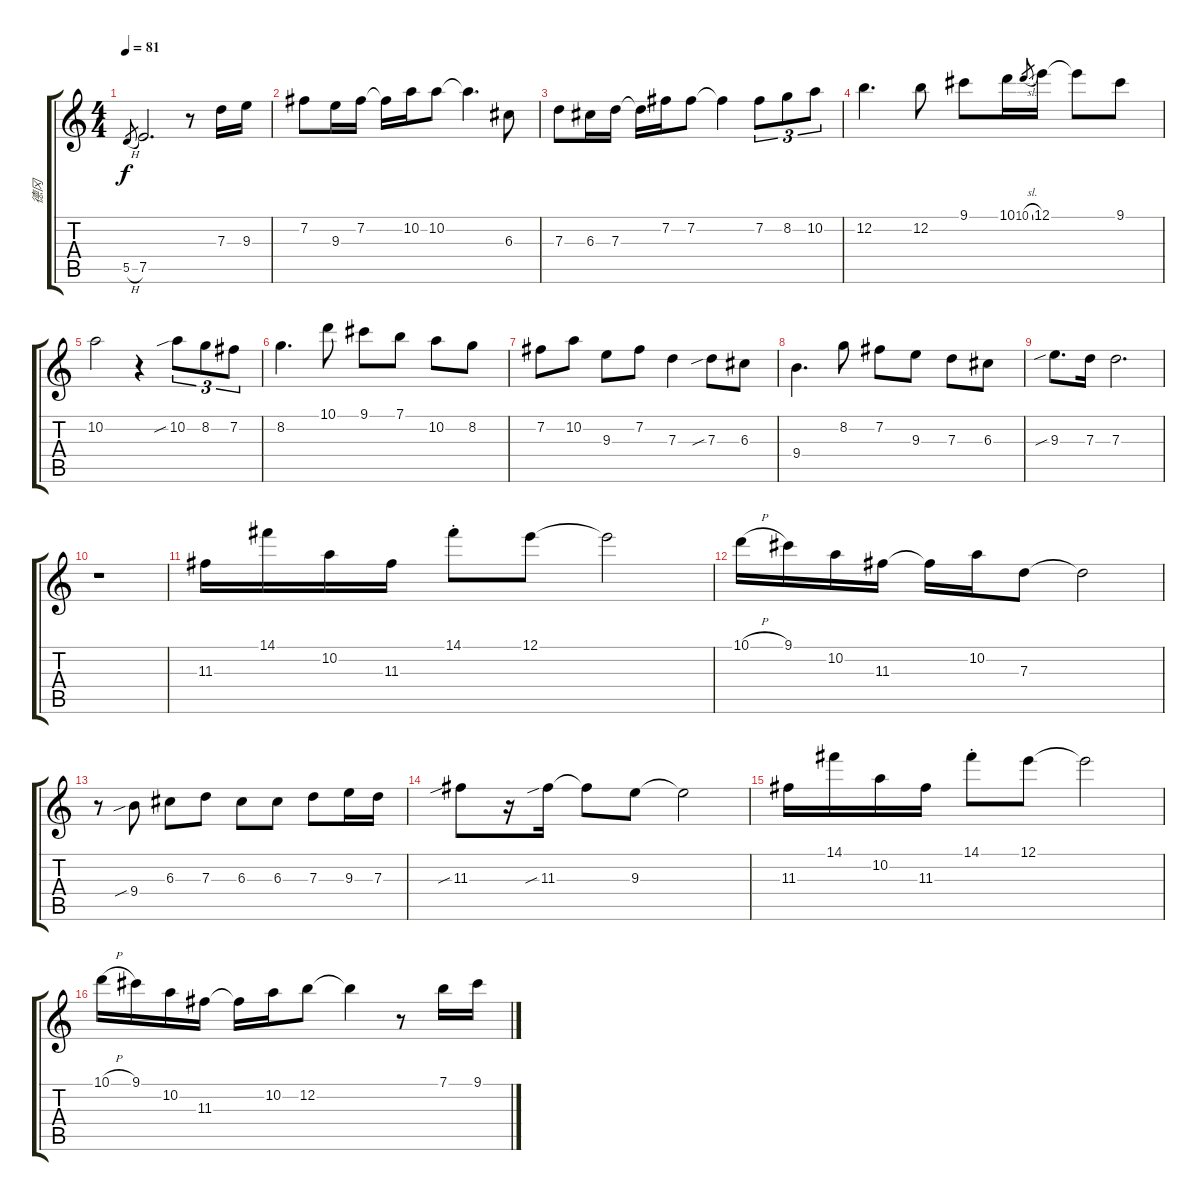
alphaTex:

\track ("德冈" "德冈") {instrument acousticguitarsteel}
\staff {score tabs}
\tuning (E4 B3 G3 D3 A2 E2) {hide}
\ts (4 4)
\tempo 81
\clef g2
\ks c
5.5{h}.8{gr dy f} 7.5.2{d} r.8 7.3.16 9.3.16 |
7.2.8 9.3.16 7.2.16 7.2{t}.16 10.2.16 10.2.8 10.2{t}.4{d} 6.3.8 |
7.3.8 6.3.16 7.3.16 7.3{t}.16 7.2.16 7.2.8 7.2{t}.4 7.2.8{tu (3 2)} 8.2.8{tu (3 2)} 10.2.8{tu (3 2)} |
12.2.4{d} 12.2.8 9.1.8 10.1.16 10.1{sl}.8{gr} 12.1.16 12.1{t}.8 9.1.8 |
10.2.2 r.4 10.2{sib}.8{tu (3 2)} 8.2.8{tu (3 2)} 7.2.8{tu (3 2)} |
8.2.4{d} 10.1.8 9.1.8 7.1.8 10.2.8 8.2.8 |
7.2.8 10.2.8 9.3.8 7.2.8 7.3.4 7.3{sib}.8 6.3.8 |
9.4.4{d} 8.2.8 7.2.8 9.3.8 7.3.8 6.3.8 |
9.3{sib}.8{d} 7.3.16 7.3.2{d} |
r.1 |
11.3.16 14.1.16 10.2.16 11.3.16 14.1{st}.8 12.1.8 12.1{t}.2 |
10.1{h}.16 9.1.16 10.2.16 11.3.16 11.3{t}.16 10.2.16 7.3.8 7.3{t}.2 |
r.8 9.4{sib}.8 6.3.8 7.3.8 6.3.8 6.3.8 7.3.8 9.3.16 7.3.16 |
11.3{sib}.8 r.16 11.3{sib}.16 11.3{t}.8 9.3.8 9.3{t}.2 |
11.3.16 14.1.16 10.2.16 11.3.16 14.1{st}.8 12.1.8 12.1{t}.2 |
10.1{h}.16 9.1.16 10.2.16 11.3.16 11.3{t}.16 10.2.16 12.2.8 12.2{t}.4 r.8 7.1.16 9.1.16
